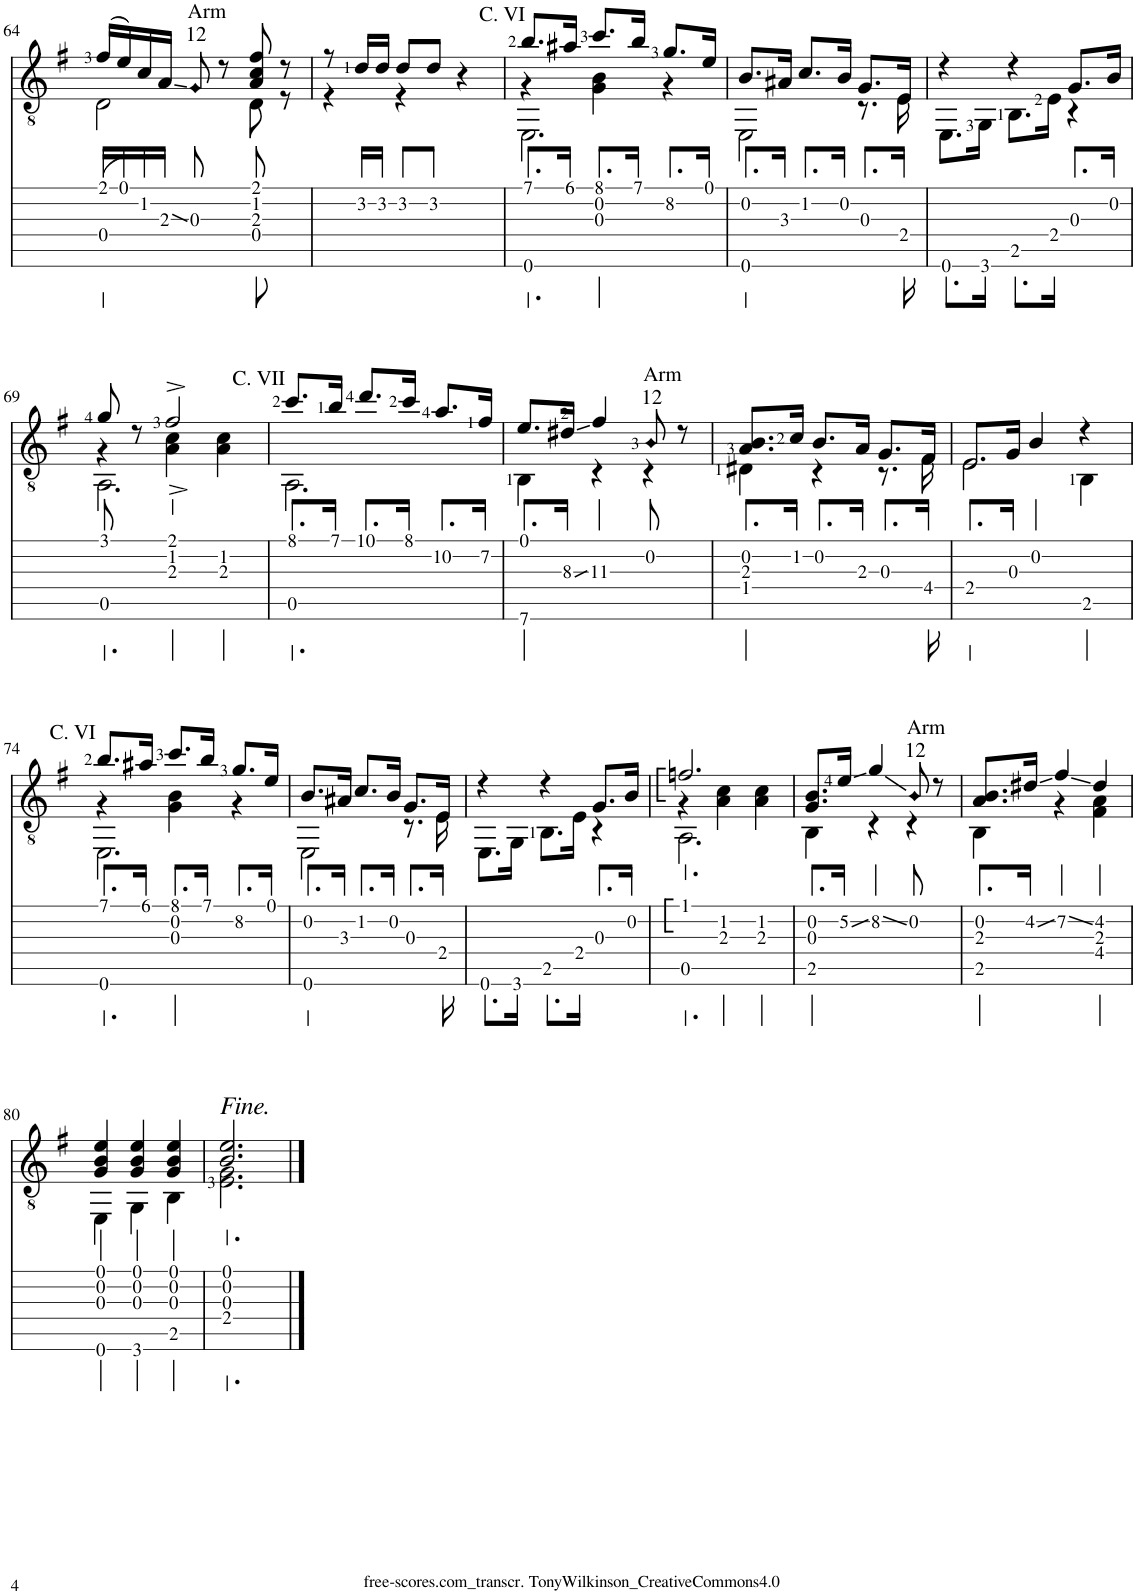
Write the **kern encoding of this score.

**kern	**kern
*part2	*part1
*staff2	*staff1
*I"Chitarra classica (Intavolatura)	*I"Guitar
!!LO:PB:g=z
*	*clefGv2
*k[f#]	*k[f#]
*M3/4	*M3/4
=64	=64
*^	*^
(16f#/LL	2D\	(16f#/LL	2D\
16e/)	.	16e/)	.
16c/	.	16c/	.
16A/JJ	.	16A/JJ	.
!	!	!LO:TX:a:t=Arm	!
!	!	!LO:TX:a:t=12	!
8G/	.	8G/	.
8r	.	8r	.
8A/ 8c/ 8f#/	8D\	8A/ 8c/ 8f#/	8D\
8r	8r	8r	8r
=65	=65	=65	=65
8r	4r	8r	4r
16d/LL	.	16d/LL	.
16d/JJ	.	16d/JJ	.
8d/L	4r	8d/L	4r
8d/J	.	8d/J	.
4r	4ryy	4r	4ryy
=66	=66	=66	=66
*	*^	*	*^
!	!	!	!LO:TX:a:t=C. VI	!	!
8.b/L	4r	2.EE\	8.b/L	4r	2.EE\
16a#X/Jk	.	.	16a#X/Jk	.	.
8.cc/L	4G\ 4B\	.	8.cc/L	4G\ 4B\	.
16b/Jk	.	.	16b/Jk	.	.
8.g/L	4r	.	8.g/L	4r	.
16e/Jk	.	.	16e/Jk	.	.
*	*v	*v	*	*	*
*	*	*	*v	*v
=67	=67	=67	=67
8.B/L	2EE\	8.B/L	2EE\
16A#X/Jk	.	16A#X/Jk	.
8.c/L	.	8.c/L	.
16B/Jk	.	16B/Jk	.
8.G/L	8.r	8.G/L	8.r
16E/Jk	16E\	16E/Jk	16E\
=68	=68	=68	=68
4r	8.EE\L	4r	8.EE\L
.	16GG\Jk	.	16GG\Jk
4r	8.BB\L	4r	8.BB\L
.	16E\Jk	.	16E\Jk
8.G/L	4r	8.G/L	4r
16B/Jk	.	16B/Jk	.
!!LO:LB:g=z
=69	=69	=69	=69
*	*^	*	*^
8g/	4r	2.AA\	8g/	4r	2.AA\
8r	.	.	8r	.	.
2f#^/	4A\ 4c\	.	2f#^/	4A\ 4c\	.
.	4A\ 4c\	.	.	4A\ 4c\	.
*	*v	*v	*	*	*
*	*	*	*v	*v
=70	=70	=70	=70
!	!	!LO:TX:a:t=C. VII	!
8.cc/L	2.AA\	8.cc/L	2.AA\
16b/Jk	.	16b/Jk	.
8.dd/L	.	8.dd/L	.
16cc/Jk	.	16cc/Jk	.
8.a/L	.	8.a/L	.
16f#/Jk	.	16f#/Jk	.
=71	=71	=71	=71
8.e/L	4BB\	8.e/L	4BB\
16d#X/Jk	.	16d#X/Jk	.
4f#/	4r	4f#/	4r
!	!	!LO:TX:a:t=Arm	!
!	!	!LO:TX:a:t=12	!
8B/	4r	8B/	4r
8r	.	8r	.
=72	=72	=72	=72
8.A/ 8.B/L	4D#X\	8.A/ 8.B/L	4D#X\
16c/Jk	.	16c/Jk	.
8.B/L	4r	8.B/L	4r
16A/Jk	.	16A/Jk	.
8.G/L	8.r	8.G/L	8.r
16F#/Jk	16F#\	16F#/Jk	16F#\
=73	=73	=73	=73
!LO:N:head=open	!	!LO:N:head=open	!
8.E/L	2E\	8.E/L	2E\
16G/Jk	.	16G/Jk	.
4B/	.	4B/	.
4r	4BB\	4r	4BB\
!!LO:LB:g=z
=74	=74	=74	=74
*	*^	*	*^
!	!	!	!LO:TX:a:t=C. VI	!	!
8.b/L	4r	2.EE\	8.b/L	4r	2.EE\
16a#X/Jk	.	.	16a#X/Jk	.	.
8.cc/L	4G\ 4B\	.	8.cc/L	4G\ 4B\	.
16b/Jk	.	.	16b/Jk	.	.
8.g/L	4r	.	8.g/L	4r	.
16e/Jk	.	.	16e/Jk	.	.
*	*v	*v	*	*	*
*	*	*	*v	*v
=75	=75	=75	=75
8.B/L	2EE\	8.B/L	2EE\
16A#X/Jk	.	16A#X/Jk	.
8.c/L	.	8.c/L	.
16B/Jk	.	16B/Jk	.
8.G/L	8.r	8.G/L	8.r
16E/Jk	16E\	16E/Jk	16E\
=76	=76	=76	=76
4r	8.EE\L	4r	8.EE\L
.	16GG\Jk	.	16GG\Jk
4r	8.BB\L	4r	8.BB\L
.	16E\Jk	.	16E\Jk
8.G/L	4r	8.G/L	4r
16B/Jk	.	16B/Jk	.
=77	=77	=77	=77
*	*^	*	*^
2.fn/	4r	2.AA\	2.fn/	4r	2.AA\
.	4A\ 4c\	.	.	4A\ 4c\	.
.	4A\ 4c\	.	.	4A\ 4c\	.
*	*v	*v	*	*	*
*	*	*	*v	*v
=78	=78	=78	=78
8.G/ 8.B/L	4BB\	8.G/ 8.B/L	4BB\
16e/Jk	.	16e/Jk	.
4g/	4r	4g/	4r
!	!	!LO:TX:a:t=Arm	!
!	!	!LO:TX:a:t=12	!
8B/	4r	8B/	4r
8r	.	8r	.
=79	=79	=79	=79
8.A/ 8.B/L	4BB\	8.A/ 8.B/L	4BB\
16d#X/Jk	.	16d#X/Jk	.
4f#/	4r	4f#/	4r
4d#/	4F#\ 4A\	4d#/	4F#\ 4A\
!!LO:LB:g=z	!!
=80	=80	=80	=80
4G/ 4B/ 4e/	4EE\	4G/ 4B/ 4e/	4EE\
4G/ 4B/ 4e/	4GG\	4G/ 4B/ 4e/	4GG\
4G/ 4B/ 4e/	4BB\	4G/ 4B/ 4e/	4BB\
=81	=81	=81	=81
2.B/ 2.e/	2.E\ 2.G\	2.B/ 2.e/	2.E\ 2.G\
*v	*v	*	*
*	*v	*v
==	==
*-	*-
